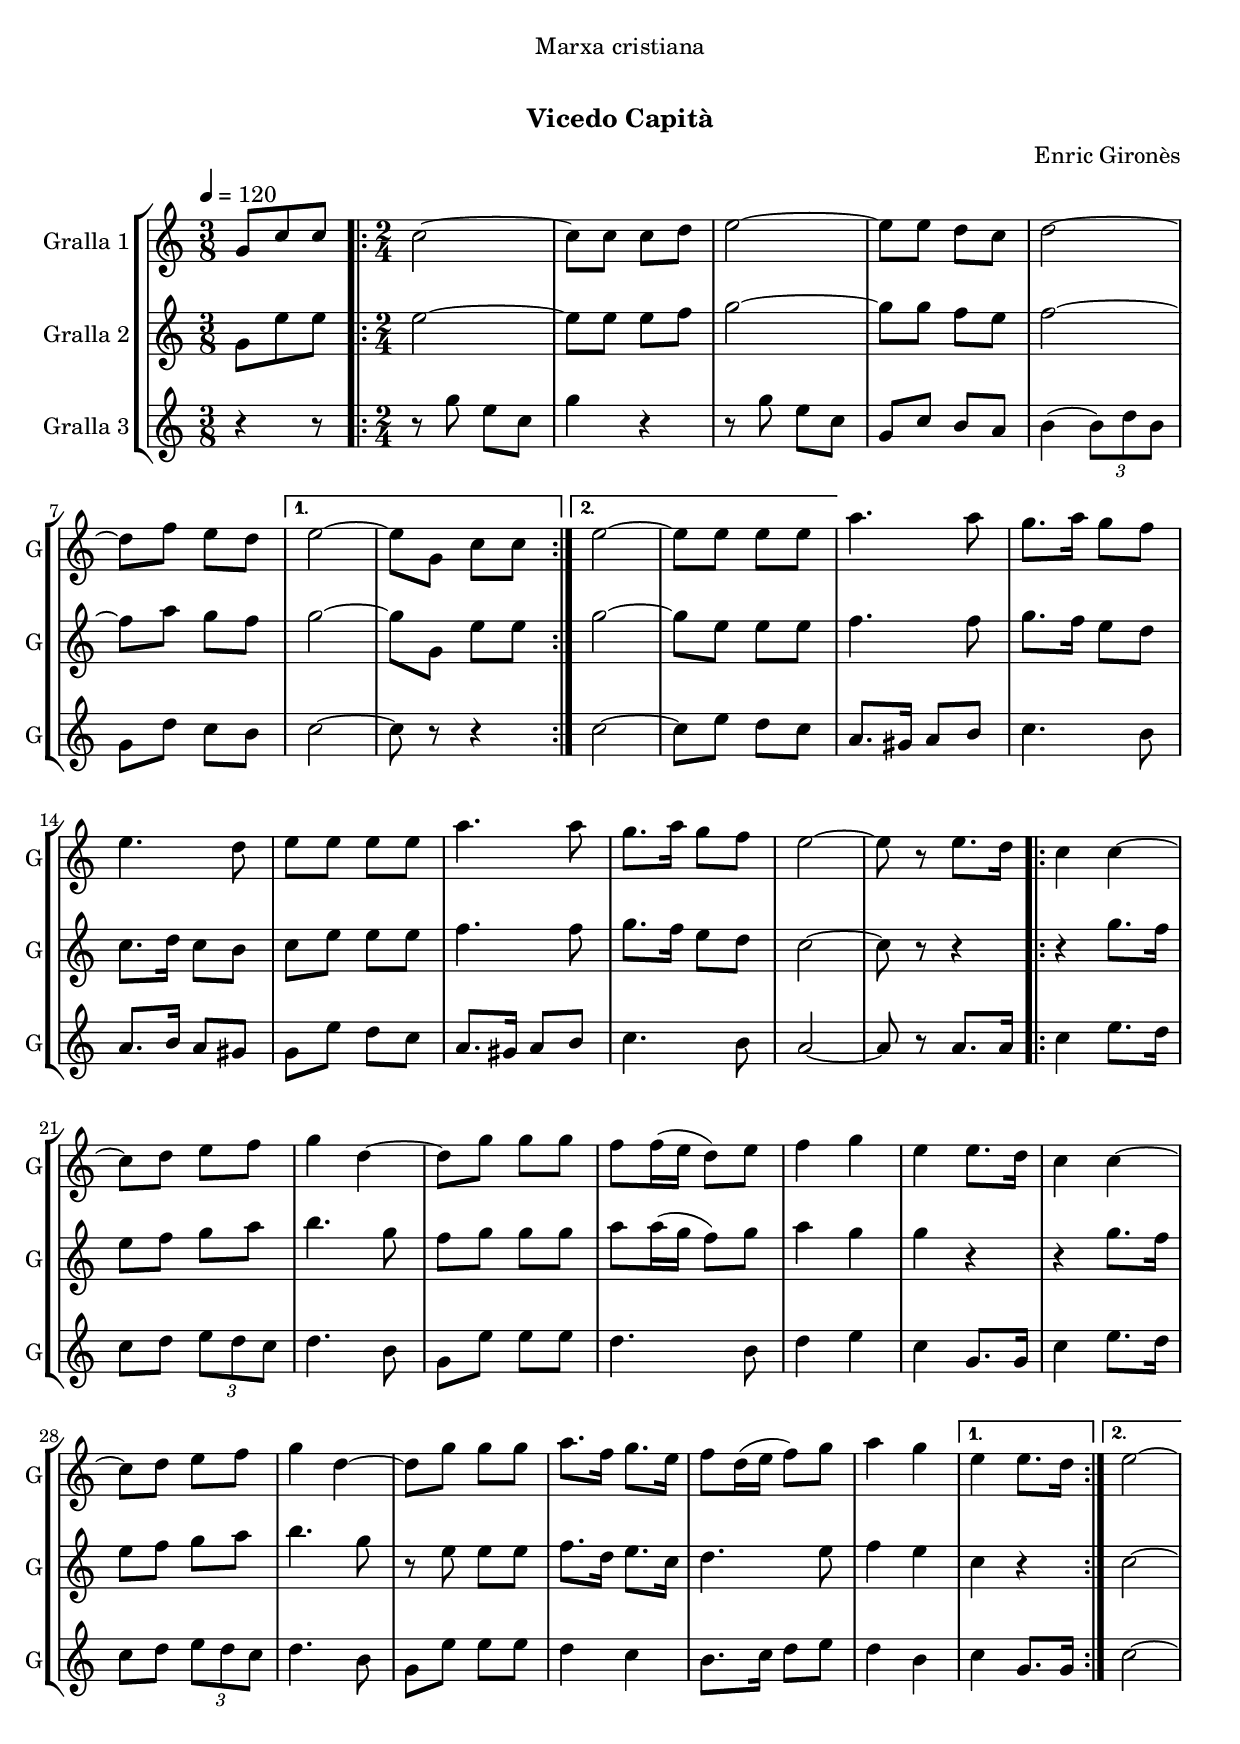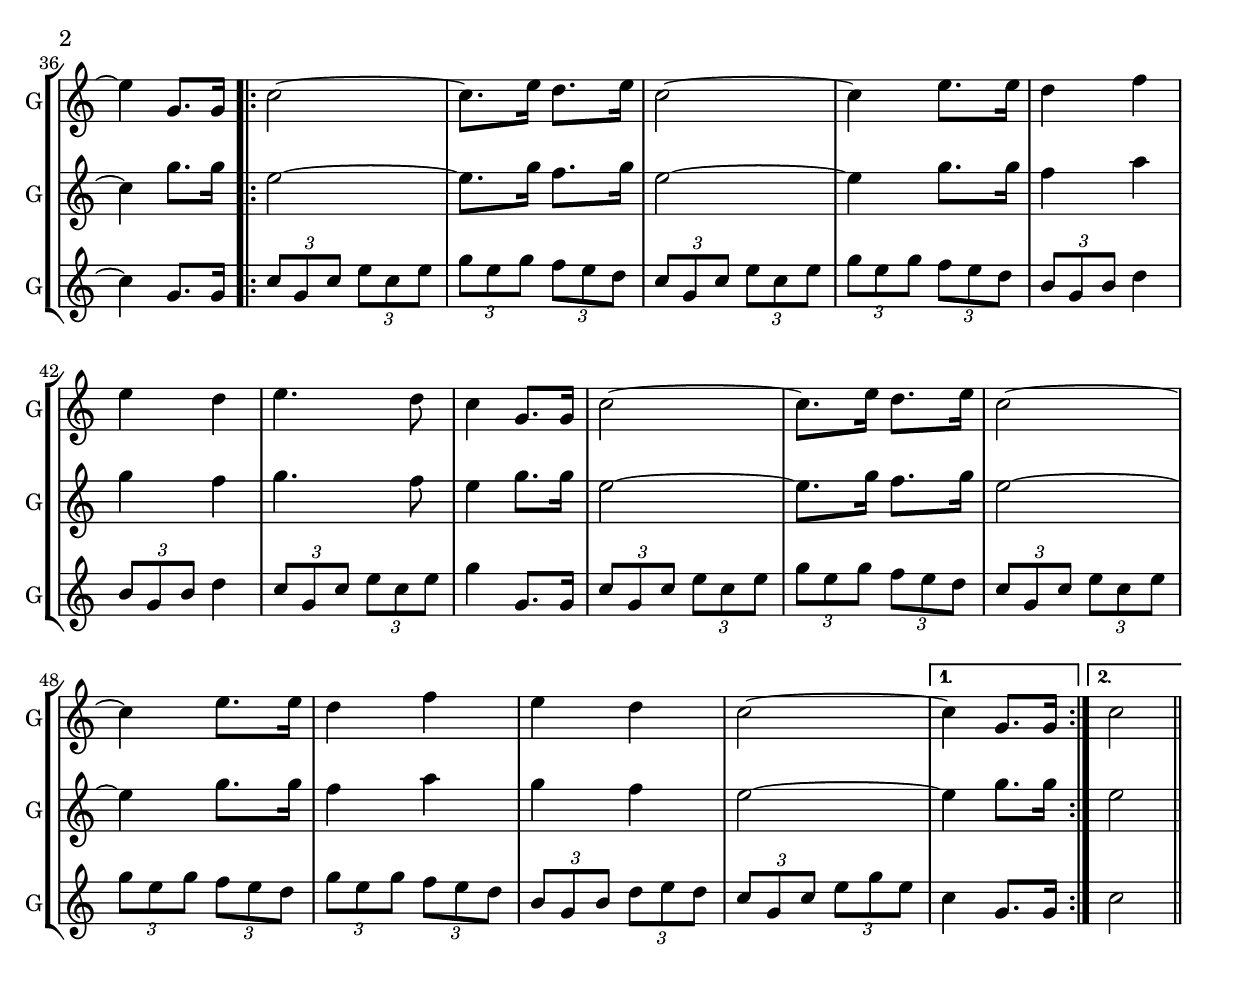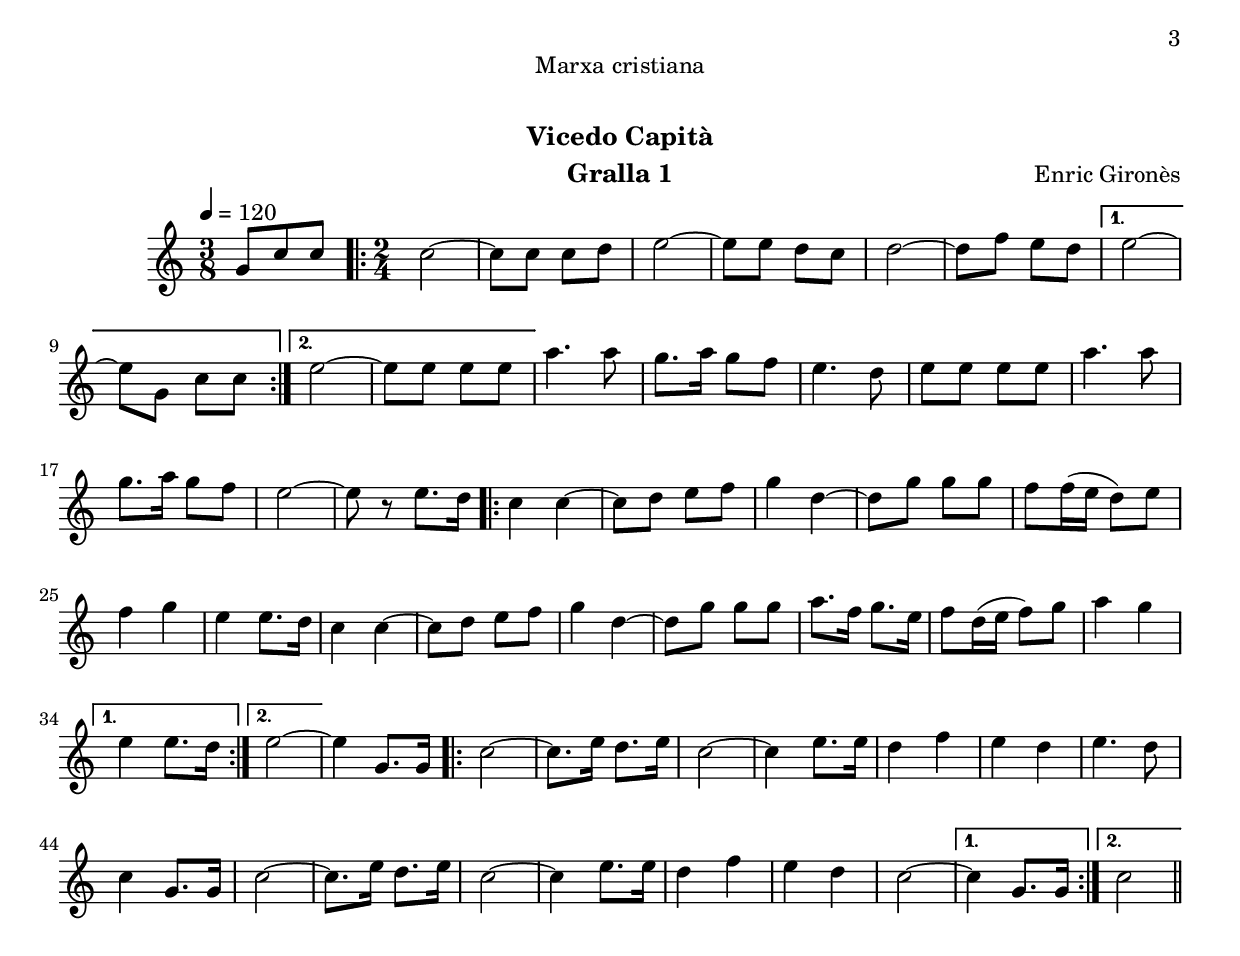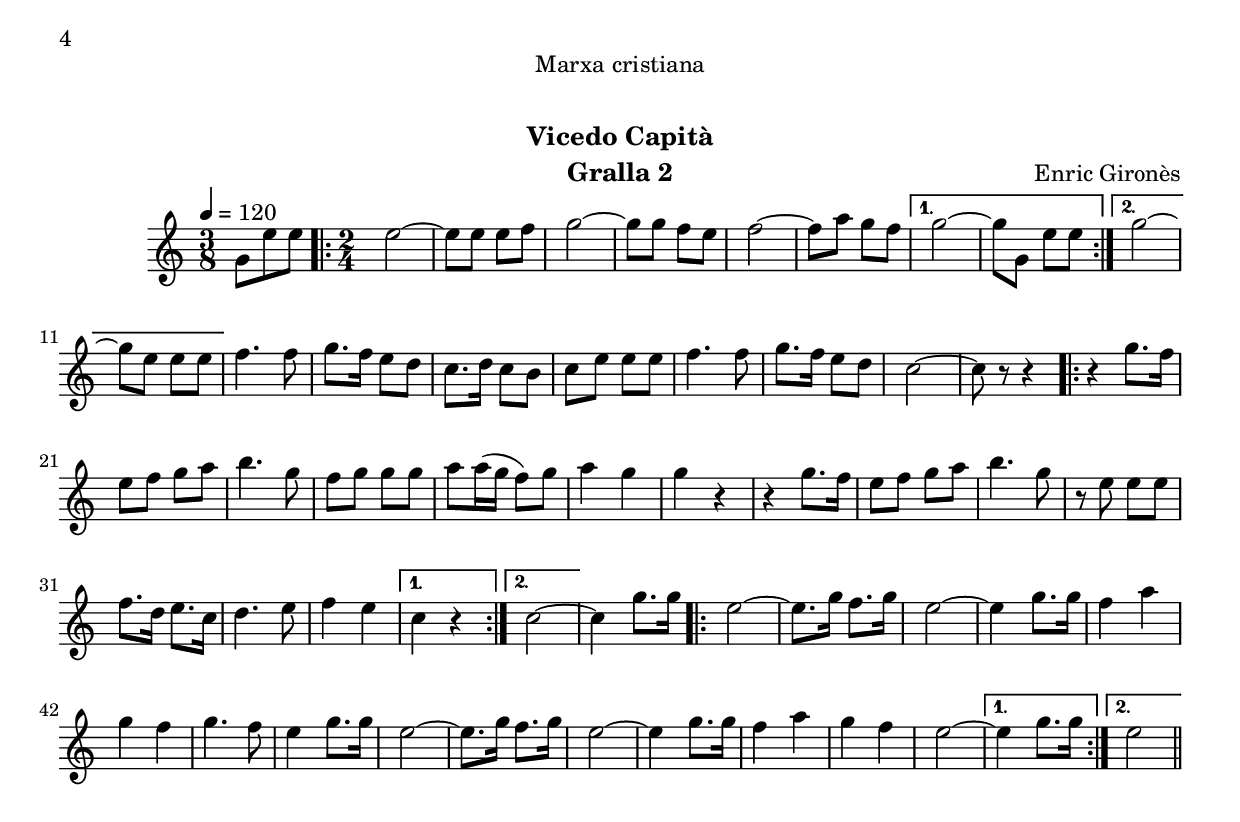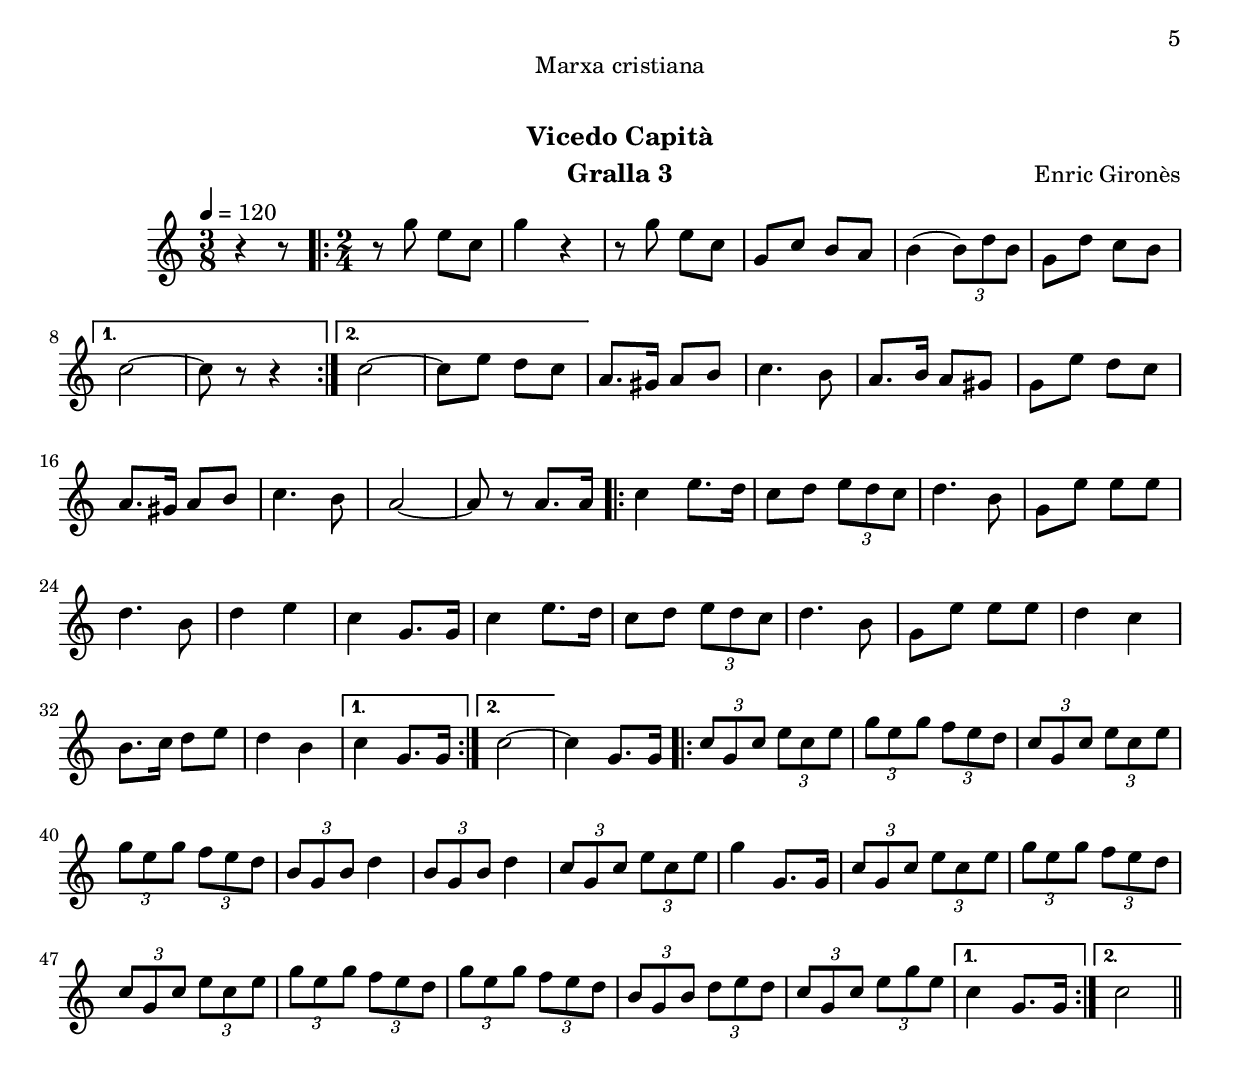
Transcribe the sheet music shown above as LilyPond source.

\version "2.16.0"

\header {
  dedication="Marxa cristiana"
  title="   "
  subtitle="Vicedo Capità"
  subsubtitle=""
  poet=""
  meter=""
  piece=""
  composer="Enric Gironès"
  arranger=""
  opus=""
  instrument=""
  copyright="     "
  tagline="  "
}

liniaroAa =
\relative g'
{
  \tempo 4=120
  \clef treble
  \key c \major
  \time 3/8
  g8 c c  |
  \time 2/4   \repeat volta 2 { c2 ~  |
  c8 c c d  |
  e2 ~  |
  %05
  e8 e d c  |
  d2 ~  |
  d8 f e d }
  \alternative { { e2 ~  |
  e8 g, c c }
  %10
  { e2 ~  |
  e8 e e e } }
  a4. a8  |
  g8. a16 g8 f  |
  e4. d8  |
  %15
  e8 e e e  |
  a4. a8  |
  g8. a16 g8 f  |
  e2 ~  |
  e8 r e8. d16  |
  %20
  \repeat volta 2 { c4 c ~  |
  c8 d e f  |
  g4 d ~  |
  d8 g g g  |
  f8 f16 ( e d8 ) e  |
  %25
  f4 g  |
  e4 e8. d16  |
  c4 c ~  |
  c8 d e f  |
  g4 d ~  |
  %30
  d8 g g g  |
  a8. f16 g8. e16  |
  f8 d16 ( e f8 ) g  |
  a4 g }
  \alternative { { e4 e8. d16 }
  %35
  { e2 ~ } }
  e4 g,8. g16  |
  \repeat volta 2 { c2 ~  |
  c8. e16 d8. e16  |
  c2 ~  |
  %40
  c4 e8. e16  |
  d4 f  |
  e4 d  |
  e4. d8  |
  c4 g8. g16  |
  %45
  c2 ~  |
  c8. e16 d8. e16  |
  c2 ~  |
  c4 e8. e16  |
  d4 f  |
  %50
  e4 d  |
  c2 ~ }
  \alternative { { c4 g8. g16 }
  { c2 } } \bar "||"
}

liniaroAb =
\relative g'
{
  \tempo 4=120
  \clef treble
  \key c \major
  \time 3/8
  g8 e' e  |
  \time 2/4   \repeat volta 2 { e2 ~  |
  e8 e e f  |
  g2 ~  |
  %05
  g8 g f e  |
  f2 ~  |
  f8 a g f }
  \alternative { { g2 ~  |
  g8 g, e' e }
  %10
  { g2 ~  |
  g8 e e e } }
  f4. f8  |
  g8. f16 e8 d  |
  c8. d16 c8 b  |
  %15
  c8 e e e  |
  f4. f8  |
  g8. f16 e8 d  |
  c2 ~  |
  c8 r r4  |
  %20
  \repeat volta 2 { r4 g'8. f16  |
  e8 f g a  |
  b4. g8  |
  f8 g g g  |
  a8 a16 ( g f8 ) g  |
  %25
  a4 g  |
  g4 r  |
  r4 g8. f16  |
  e8 f g a  |
  b4. g8  |
  %30
  r8 e e e  |
  f8. d16 e8. c16  |
  d4. e8  |
  f4 e }
  \alternative { { c4 r }
  %35
  { c2 ~ } }
  c4 g'8. g16  |
  \repeat volta 2 { e2 ~  |
  e8. g16 f8. g16  |
  e2 ~  |
  %40
  e4 g8. g16  |
  f4 a  |
  g4 f  |
  g4. f8  |
  e4 g8. g16  |
  %45
  e2 ~  |
  e8. g16 f8. g16  |
  e2 ~  |
  e4 g8. g16  |
  f4 a  |
  %50
  g4 f  |
  e2 ~ }
  \alternative { { e4 g8. g16 }
  { e2 } } \bar "||"
}

liniaroAc =
\relative g''
{
  \tempo 4=120
  \clef treble
  \key c \major
  \time 3/8
  r4 r8  |
  \time 2/4   \repeat volta 2 { r8 g e c  |
  g'4 r  |
  r8 g e c  |
  %05
  g8 c b a  |
  b4 ( \times 2/3 { b8 ) d b }  |
  g8 d' c b }
  \alternative { { c2 ~  |
  c8 r r4 }
  %10
  { c2 ~  |
  c8 e d c } }
  a8. gis16 a8 b  |
  c4. b8  |
  a8. b16 a8 gis  |
  %15
  g8 e' d c  |
  a8. gis16 a8 b  |
  c4. b8  |
  a2 ~  |
  a8 r a8. a16  |
  %20
  \repeat volta 2 { c4 e8. d16  |
  c8 d \times 2/3 { e d c }  |
  d4. b8  |
  g8 e' e e  |
  d4. b8  |
  %25
  d4 e  |
  c4 g8. g16  |
  c4 e8. d16  |
  c8 d \times 2/3 { e d c }  |
  d4. b8  |
  %30
  g8 e' e e  |
  d4 c  |
  b8. c16 d8 e  |
  d4 b }
  \alternative { { c4 g8. g16 }
  %35
  { c2 ~ } }
  c4 g8. g16  |
  \repeat volta 2 { \times 2/3 { c8 g c } \times 2/3 { e c e }  |
  \times 2/3 { g8 e g } \times 2/3 { f e d }  |
  \times 2/3 { c8 g c } \times 2/3 { e c e }  |
  %40
  \times 2/3 { g8 e g } \times 2/3 { f e d }  |
  \times 2/3 { b8 g b } d4  |
  \times 2/3 { b8 g b } d4  |
  \times 2/3 { c8 g c } \times 2/3 { e c e }  |
  g4 g,8. g16  |
  %45
  \times 2/3 { c8 g c } \times 2/3 { e c e }  |
  \times 2/3 { g8 e g } \times 2/3 { f e d }  |
  \times 2/3 { c8 g c } \times 2/3 { e c e }  |
  \times 2/3 { g8 e g } \times 2/3 { f e d }  |
  \times 2/3 { g8 e g } \times 2/3 { f e d }  |
  %50
  \times 2/3 { b8 g b } \times 2/3 { d e d }  |
  \times 2/3 { c8 g c } \times 2/3 { e g e } }
  \alternative { { c4 g8. g16 }
  { c2 } } \bar "||"
}

\bookpart {
  \score {
    \new StaffGroup {
      \override Score.RehearsalMark #'self-alignment-X = #LEFT
      <<
        \new Staff \with {instrumentName = #"Gralla 1" shortInstrumentName = #"G"} \liniaroAa
        \new Staff \with {instrumentName = #"Gralla 2" shortInstrumentName = #"G"} \liniaroAb
        \new Staff \with {instrumentName = #"Gralla 3" shortInstrumentName = #"G"} \liniaroAc
      >>
    }
    \layout {}
  }\score { \unfoldRepeats
    \new StaffGroup {
      \override Score.RehearsalMark #'self-alignment-X = #LEFT
      <<
        \new Staff \with {instrumentName = #"Gralla 1" shortInstrumentName = #"G"} \liniaroAa
        \new Staff \with {instrumentName = #"Gralla 2" shortInstrumentName = #"G"} \liniaroAb
        \new Staff \with {instrumentName = #"Gralla 3" shortInstrumentName = #"G"} \liniaroAc
      >>
    }
    \midi {}
  }
}

\bookpart {
  \header {instrument="Gralla 1"}
  \score {
    \new StaffGroup {
      \override Score.RehearsalMark #'self-alignment-X = #LEFT
      <<
        \new Staff \liniaroAa
      >>
    }
    \layout {}
  }\score { \unfoldRepeats
    \new StaffGroup {
      \override Score.RehearsalMark #'self-alignment-X = #LEFT
      <<
        \new Staff \liniaroAa
      >>
    }
    \midi {}
  }
}

\bookpart {
  \header {instrument="Gralla 2"}
  \score {
    \new StaffGroup {
      \override Score.RehearsalMark #'self-alignment-X = #LEFT
      <<
        \new Staff \liniaroAb
      >>
    }
    \layout {}
  }\score { \unfoldRepeats
    \new StaffGroup {
      \override Score.RehearsalMark #'self-alignment-X = #LEFT
      <<
        \new Staff \liniaroAb
      >>
    }
    \midi {}
  }
}

\bookpart {
  \header {instrument="Gralla 3"}
  \score {
    \new StaffGroup {
      \override Score.RehearsalMark #'self-alignment-X = #LEFT
      <<
        \new Staff \liniaroAc
      >>
    }
    \layout {}
  }\score { \unfoldRepeats
    \new StaffGroup {
      \override Score.RehearsalMark #'self-alignment-X = #LEFT
      <<
        \new Staff \liniaroAc
      >>
    }
    \midi {}
  }
}

